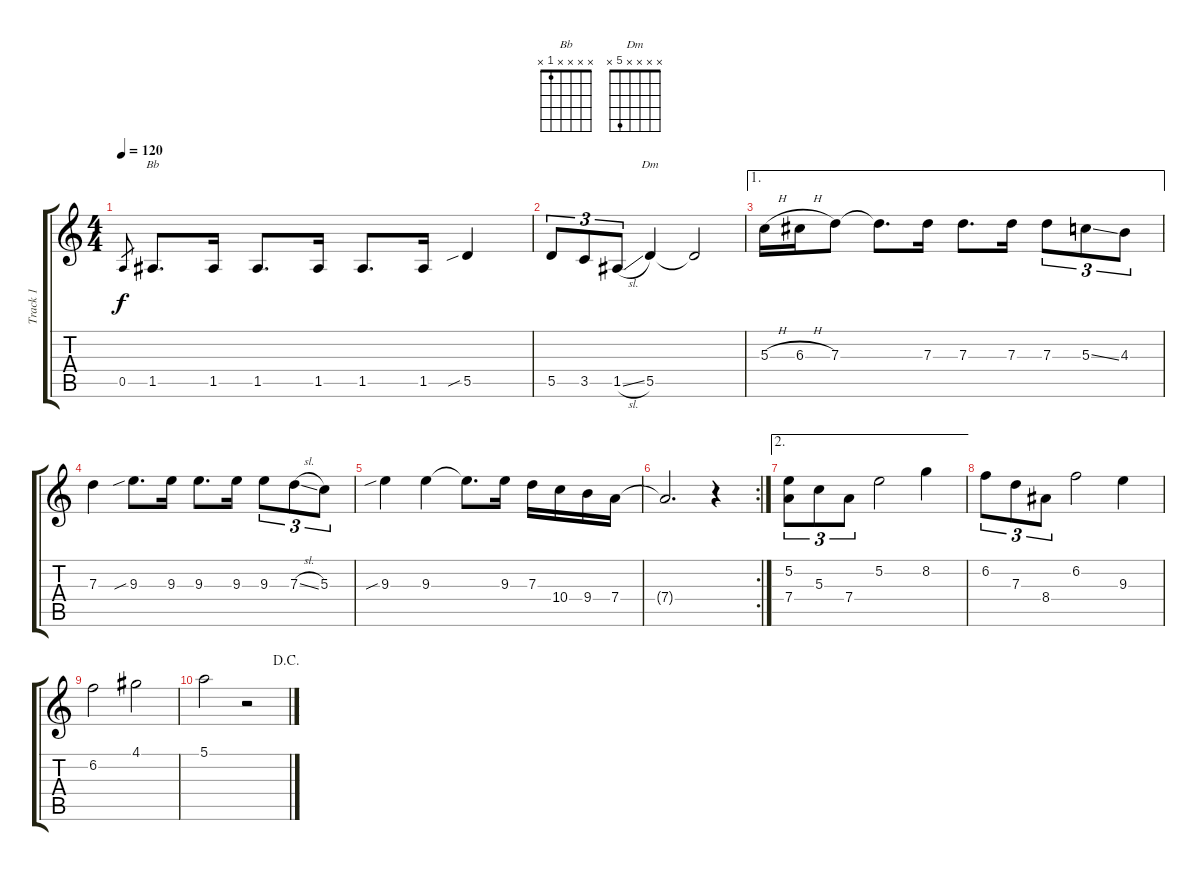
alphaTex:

\track ("Track 1" "Track 1") {instrument acousticguitarsteel}
\staff {score tabs}
\tuning (E4 B3 G3 D3 A2 E2) {hide}
\chord ("Bb" x x x x 1 x)
\chord ("Dm" x x x x 5 x)
\ts (4 4)
\tempo 120
\clef g2
\ks c
0.5.8{gr dy f} 1.5.8{d ch "Bb"} 1.5.16 1.5.8{d} 1.5.16 1.5.8{d} 1.5.16 5.5{sib}.4 |
5.5.8{tu (3 2)} 3.5.8{tu (3 2)} 1.5{sl}.8{tu (3 2)} 5.5.4{ch "Dm"} 5.5{t}.2 |
\ae 1
5.3{h}.16 6.3{h}.16 7.3.8 7.3{t}.8{d} 7.3.16 7.3.8{d} 7.3.16 7.3.8{tu (3 2)} 5.3{ss}.8{tu (3 2)} 4.3.8{tu (3 2)} |
7.3.4 9.3{sib}.8{d} 9.3.16 9.3.8{d} 9.3.16 9.3.8{tu (3 2)} 7.3{sl}.8{tu (3 2)} 5.3.8{tu (3 2)} |
9.3{sib}.4 9.3.4 9.3{t}.8{d} 9.3.16 7.3.16 10.4.16 9.4.16 7.4.16 |
\rc 2
7.4{t}.2{d} r.4 |
\ae 2
(5.2 7.4).8{tu (3 2)} 5.3.8{tu (3 2)} 7.4.8{tu (3 2)} 5.2.2 8.2.4 |
6.2.8{tu (3 2)} 7.3.8{tu (3 2)} 8.4.8{tu (3 2)} 6.2.2 9.3.4 |
6.2.2 4.1.2 |
\jump dacapo
5.1.2 r.2
